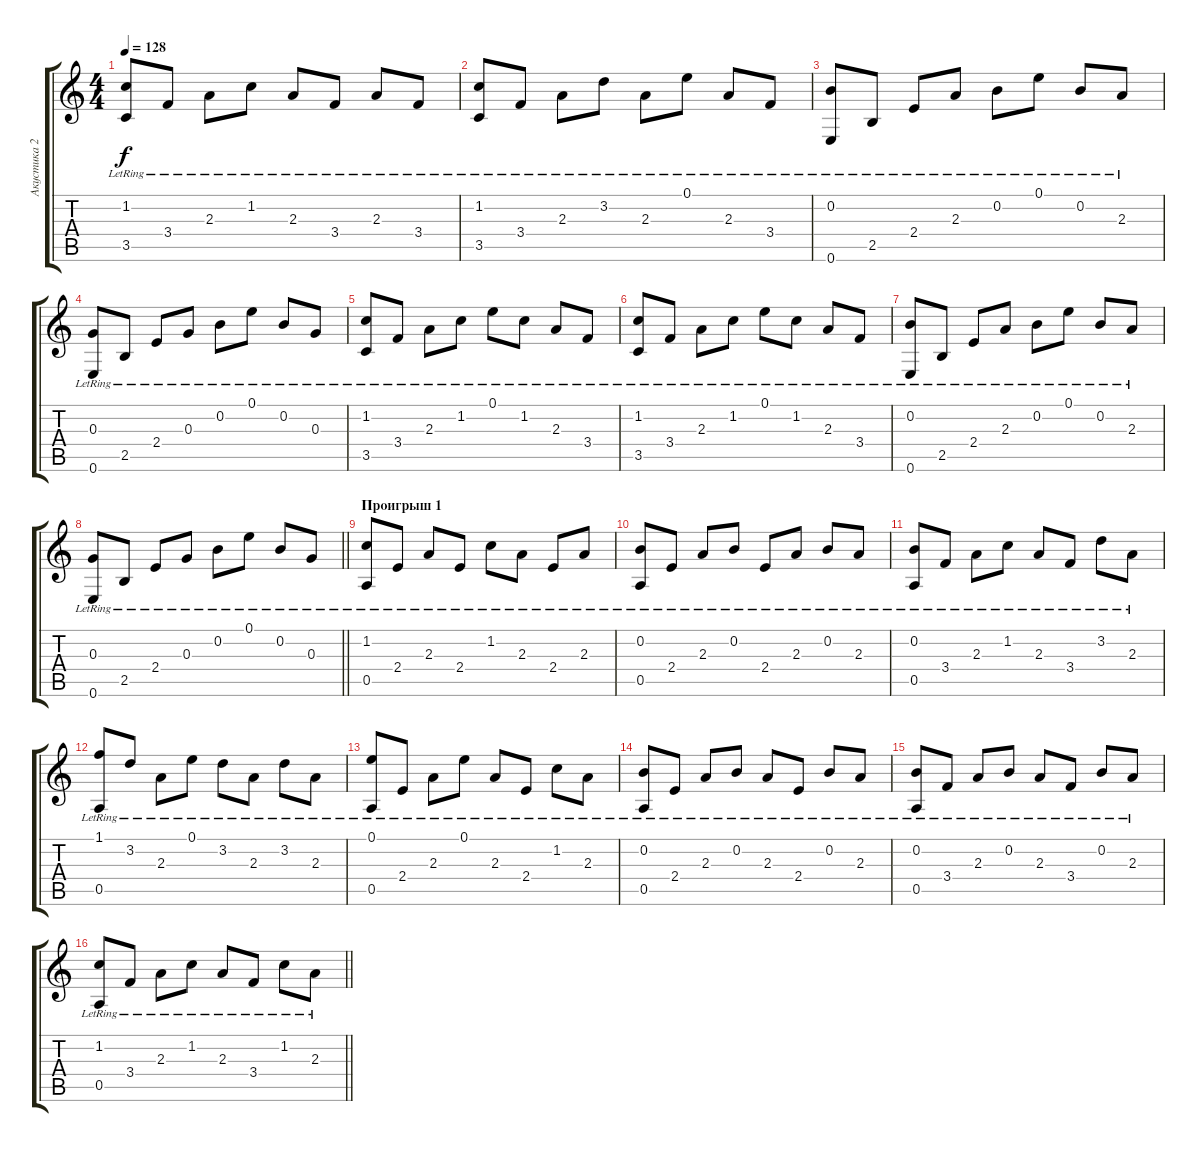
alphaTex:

\track ("Акустика 2" "Акустика 2") {instrument acousticguitarsteel}
\staff {score tabs}
\tuning (E4 B3 G3 D3 A2 E2) {hide}
\ts (4 4)
\tempo 128
\clef g2
\ks c
(1.2{lr} 3.5{lr}).8{dy f} 3.4{lr}.8 2.3{lr}.8 1.2{lr}.8 2.3{lr}.8 3.4{lr}.8 2.3{lr}.8 3.4{lr}.8 |
(1.2{lr} 3.5{lr}).8 3.4{lr}.8 2.3{lr}.8 3.2{lr}.8 2.3{lr}.8 0.1{lr}.8 2.3{lr}.8 3.4{lr}.8 |
(0.2{lr} 0.6{lr}).8 2.5{lr}.8 2.4{lr}.8 2.3{lr}.8 0.2{lr}.8 0.1{lr}.8 0.2{lr}.8 2.3{lr}.8 |
(0.3{lr} 0.6{lr}).8 2.5{lr}.8 2.4{lr}.8 0.3{lr}.8 0.2{lr}.8 0.1{lr}.8 0.2{lr}.8 0.3{lr}.8 |
(1.2{lr} 3.5{lr}).8 3.4{lr}.8 2.3{lr}.8 1.2{lr}.8 0.1{lr}.8 1.2{lr}.8 2.3{lr}.8 3.4{lr}.8 |
(1.2{lr} 3.5{lr}).8 3.4{lr}.8 2.3{lr}.8 1.2{lr}.8 0.1{lr}.8 1.2{lr}.8 2.3{lr}.8 3.4{lr}.8 |
(0.2{lr} 0.6{lr}).8 2.5{lr}.8 2.4{lr}.8 2.3{lr}.8 0.2{lr}.8 0.1{lr}.8 0.2{lr}.8 2.3{lr}.8 |
\barLineRight lightlight
(0.3{lr} 0.6{lr}).8 2.5{lr}.8 2.4{lr}.8 0.3{lr}.8 0.2{lr}.8 0.1{lr}.8 0.2{lr}.8 0.3{lr}.8 |
\section ("" "Проигрыш 1")
(1.2{lr} 0.5{lr}).8 2.4{lr}.8 2.3{lr}.8 2.4{lr}.8 1.2{lr}.8 2.3{lr}.8 2.4{lr}.8 2.3{lr}.8 |
(0.2{lr} 0.5{lr}).8 2.4{lr}.8 2.3{lr}.8 0.2{lr}.8 2.4{lr}.8 2.3{lr}.8 0.2{lr}.8 2.3{lr}.8 |
(0.2{lr} 0.5{lr}).8 3.4{lr}.8 2.3{lr}.8 1.2{lr}.8 2.3{lr}.8 3.4{lr}.8 3.2{lr}.8 2.3{lr}.8 |
(1.1{lr} 0.5{lr}).8 3.2{lr}.8 2.3{lr}.8 0.1{lr}.8 3.2{lr}.8 2.3{lr}.8 3.2{lr}.8 2.3{lr}.8 |
(0.1{lr} 0.5{lr}).8 2.4{lr}.8 2.3{lr}.8 0.1{lr}.8 2.3{lr}.8 2.4{lr}.8 1.2{lr}.8 2.3{lr}.8 |
(0.2{lr} 0.5{lr}).8 2.4{lr}.8 2.3{lr}.8 0.2{lr}.8 2.3{lr}.8 2.4{lr}.8 0.2{lr}.8 2.3{lr}.8 |
(0.2{lr} 0.5{lr}).8 3.4{lr}.8 2.3{lr}.8 0.2{lr}.8 2.3{lr}.8 3.4{lr}.8 0.2{lr}.8 2.3{lr}.8 |
\barLineRight lightlight
(1.2{lr} 0.5{lr}).8 3.4{lr}.8 2.3{lr}.8 1.2{lr}.8 2.3{lr}.8 3.4{lr}.8 1.2{lr}.8 2.3{lr}.8
